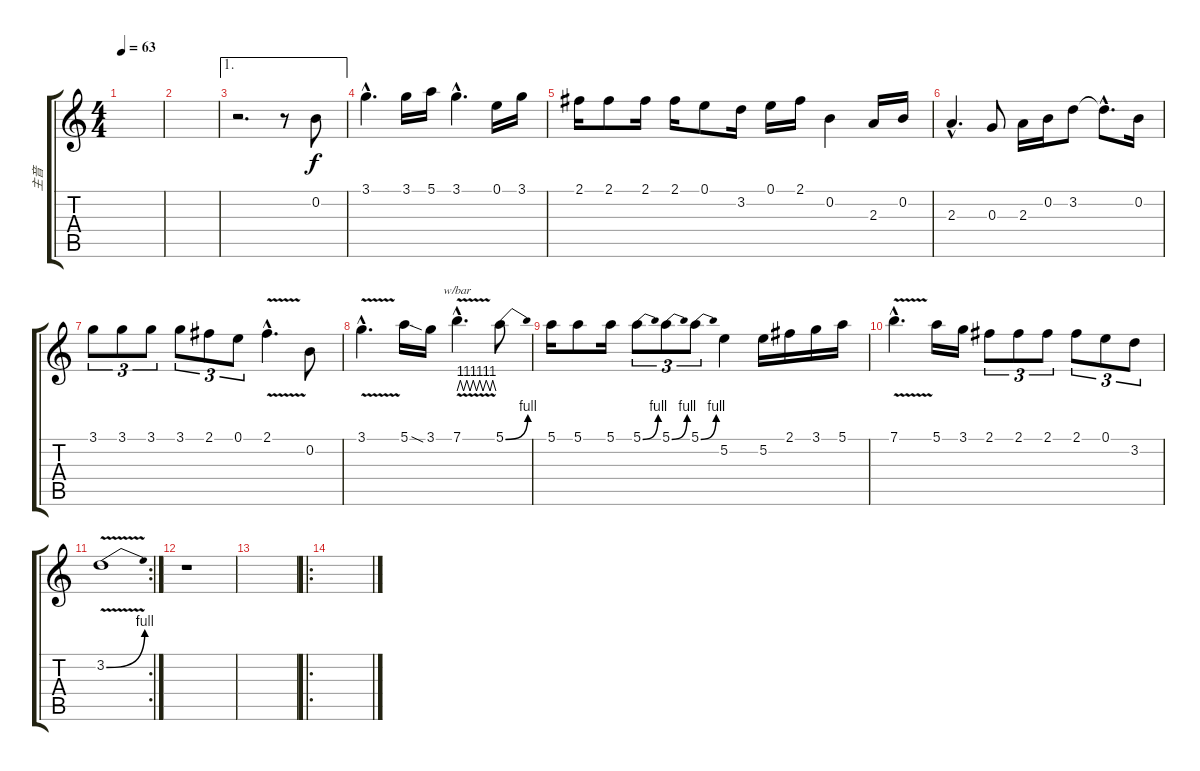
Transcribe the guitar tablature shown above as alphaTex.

\track ("主音" "主音") {instrument guitarharmonics}
\staff {score tabs}
\tuning (E4 B3 G3 D3 A2 E2) {hide}
\ts (4 4)
\tempo 63
\clef g2
\ks aminor
|
|
\ae 1
r.2{d} r.8 0.2.8 |
3.1{hac}.4{d} 3.1.16 5.1.16 3.1{hac}.4{d} 0.1.16 3.1.16 |
2.1.16 2.1.8 2.1.16 2.1.16 0.1.8 3.2.16 0.1.16 2.1.16 0.2.4 2.3.16 0.2.16 |
2.3{hac}.4{d} 0.3.8 2.3.16 0.2.16 3.2.8 3.2{hac t}.8{d} 0.2.16 |
3.1.8{tu (3 2)} 3.1.8{tu (3 2)} 3.1.8{tu (3 2)} 3.1.8{tu (3 2)} 2.1.8{tu (3 2)} 0.1.8{tu (3 2)} 2.1{v hac}.4{d} 0.2.8 |
3.1{v hac}.4{d} 5.1.16 3.1{sia}.16 7.1{v hac}.4{d tbe (custom default 0 0 5 4 10 0 15 4 20 0 25 4 30 0 35 4 40 0 45 4 51 0 55 4 60 0)} 5.1{be (bend 0 0 60 4)}.8 |
5.1.16 5.1.8 5.1.16 5.1{be (bend 0 0 60 4)}.8{tu (3 2)} 5.1{be (bend 0 0 60 4)}.8{tu (3 2)} 5.1{be (bend 0 0 60 4)}.8{tu (3 2)} 5.2.4 5.2.16 2.1.16 3.1.16 5.1.16 |
7.1{v hac}.4{d} 5.1.16 3.1.16 2.1.8{tu (3 2)} 2.1.8{tu (3 2)} 2.1.8{tu (3 2)} 2.1.8{tu (3 2)} 0.1.8{tu (3 2)} 3.2.8{tu (3 2)} |
\rc 2
3.2{be (bend 0 0 60 4) v}.1 |
r.1 |
|
\ro
